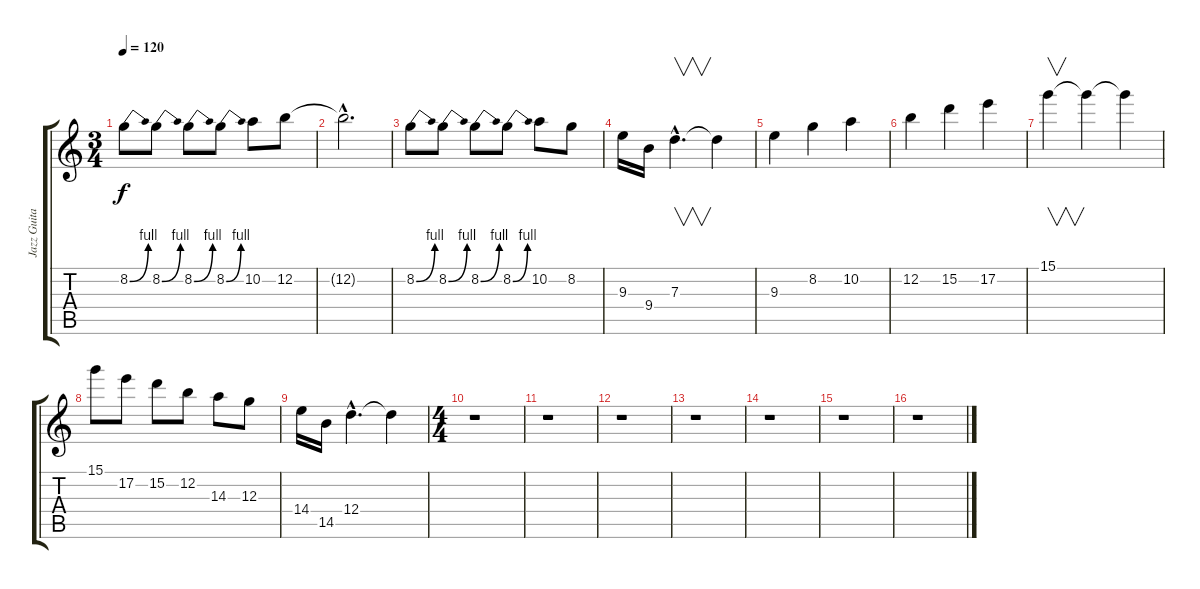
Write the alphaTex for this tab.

\track ("Jazz Guitar (Solo)" "Jazz Guita") {instrument electricguitarjazz}
\staff {score tabs}
\tuning (E4 B3 G3 D3 A2 E2) {hide}
\ts (3 4)
\tempo 120
\clef g2
\ks c
8.2{be (bend 0 0 60 4)}.8{dy f} 8.2{be (bend 0 0 60 4)}.8 8.2{be (bend 0 0 60 4)}.8 8.2{be (bend 0 0 60 4)}.8 10.2.8 12.2.8 |
12.2{hac t}.2{d} |
8.2{be (bend 0 0 60 4)}.8 8.2{be (bend 0 0 60 4)}.8 8.2{be (bend 0 0 60 4)}.8 8.2{be (bend 0 0 60 4)}.8 10.2.8 8.2.8 |
9.3.16 9.4.16 7.3{hac}.4{v d} 7.3{t}.4 |
9.3.4 8.2.4 10.2.4 |
12.2.4 15.2.4 17.2.4 |
15.1.4{v} 15.1{t}.4 15.1{t}.4 |
15.1.8 17.2.8 15.2.8 12.2.8 14.3.8 12.3.8 |
14.4.16 14.5.16 12.4{hac}.4{d} 12.4{t}.4 |
\ts (4 4)
r.1 |
r.1 |
r.1 |
r.1 |
r.1 |
r.1 |
r.1
